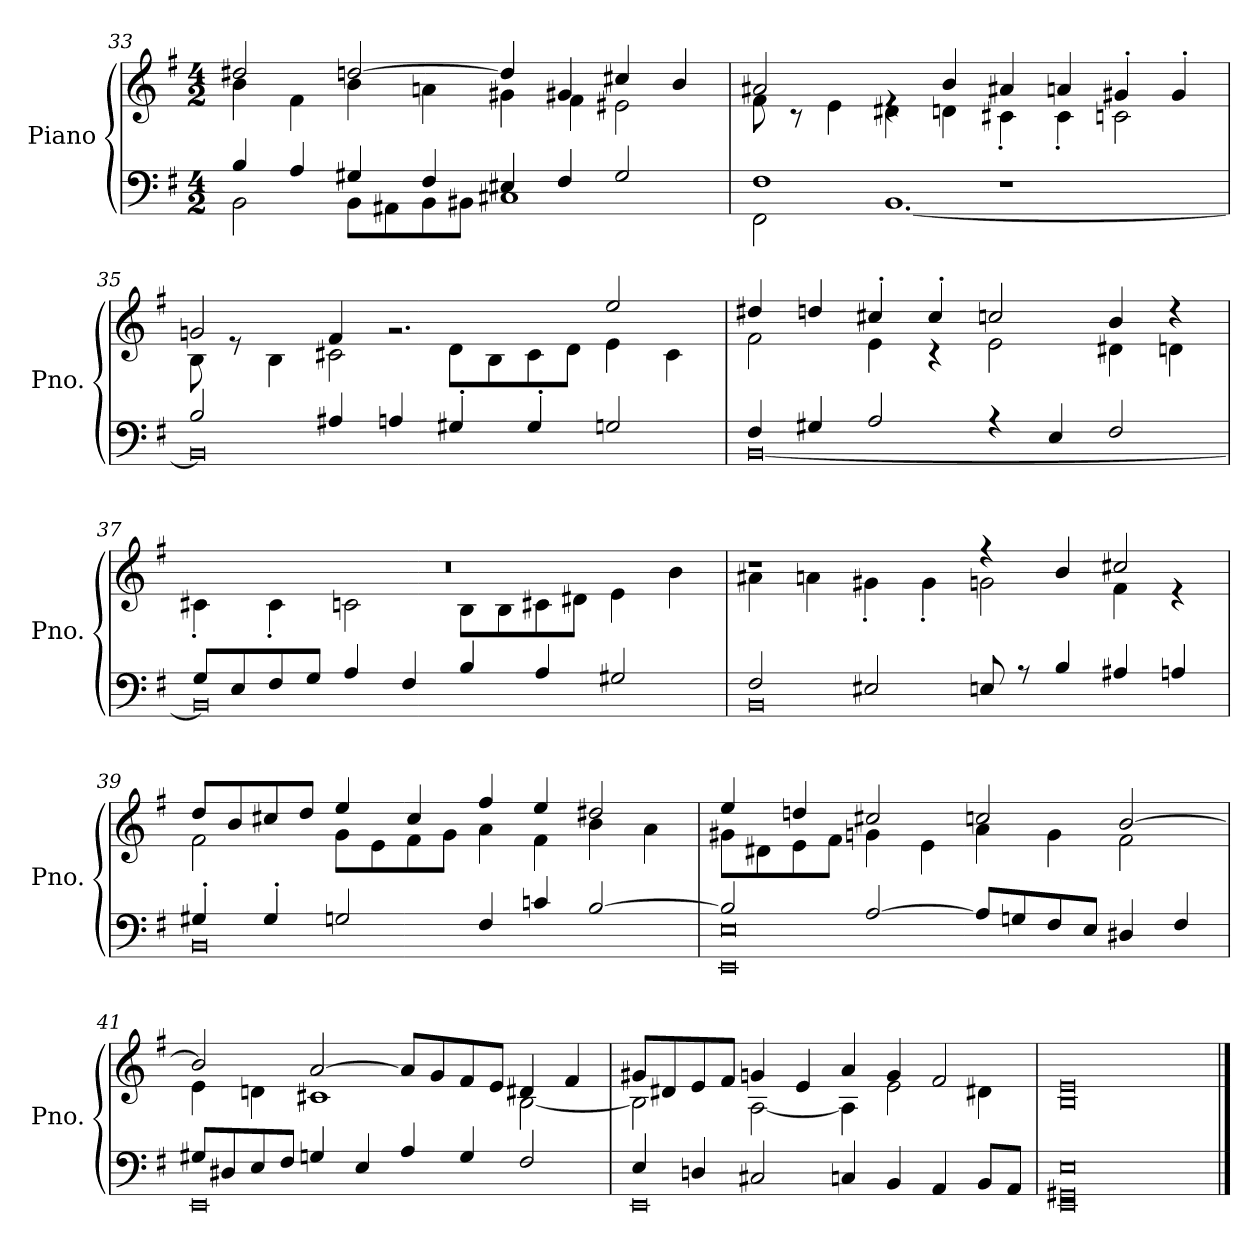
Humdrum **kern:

**kern	**kern
*part1	*part1
*staff2	*staff1
*I"Piano	*
*I'Pno.	*
*clefF4	*clefG2
*k[f#]	*k[f#]
*M4/2	*M4/2
=33	=33
*^	*^
4B/	2BB\	2dd#X/	4b\
4A/	.	.	4f#\
4G#X/	8BB\L	[2ddn/	4b\
.	8AA#X\	.	.
4F#/	8BB\	.	4an\
.	8BB#X\J	.	.
4E#X/	1C#X	4dd/]	4g#X\
4F#/	.	4g#X/	4f#\
2G#/	.	4cc#X/	2e#X\
.	.	4b/	.
!!LO:LB:g=z	!!
=34	=34	=34	=34
1F#	2FF#\	2a#X/	8f#\
.	.	.	8r
.	.	.	4e\
.	[1.BB	4re	4d#X\
.	.	4b/	4dn\
1r	.	4a#X/	4c#X'\
.	.	4an/	4c#'\
.	.	4g#X'/	2cn\
.	.	4g#'/	.
=35	=35	=35	=35
2B/	0BB]	2gn/	8B\
.	.	.	8re
.	.	.	4B\
4A#X/	.	4f#/	2c#X\
4An/	.	2.rg	.
4G#X'/	.	.	8d\L
.	.	.	8B\
4G#'/	.	.	8c#\
.	.	.	8d\J
2Gn/	.	2ee/	4e\
.	.	.	4c#\
=36	=36	=36	=36
4F#/	[0BB	4dd#X/	2f#\
4G#X/	.	4ddn/	.
2A/	.	4cc#X'/	4e\
.	.	4cc#'/	4r
4r	.	2ccn/	2e\
4E/	.	.	.
2F#/	.	4b/	4d#X\
.	.	4r	4dn\
!!LO:LB:g=z	!!
=37	=37	=37	=37
8G/L	0BB]	0r	4c#X'\
8E/	.	.	.
8F#/	.	.	4c#'\
8G/J	.	.	.
4A/	.	.	2cn\
4F#/	.	.	.
4B/	.	.	8B\L
.	.	.	8B\
4A/	.	.	8c#X\
.	.	.	8d#X\J
2G#X/	.	.	4e\
.	.	.	4b\
=38	=38	=38	=38
2F#/	0BB	1r	4a#X\
.	.	.	4an\
2E#X/	.	.	4g#X'\
.	.	.	4g#'\
8En/	.	4r	2gn\
8r	.	.	.
4B/	.	4b/	.
4A#X/	.	2cc#X/	4f#\
4An/	.	.	4r
!!LO:LB:g=z	!!
=39	=39	=39	=39
4G#X'/	0BB	8dd/L	2f#\
.	.	8b/	.
4G#'/	.	8cc#X/	.
.	.	8dd/J	.
2Gn/	.	4ee/	8g\L
.	.	.	8e\
.	.	4cc#/	8f#\
.	.	.	8g\J
4F#/	.	4ff#/	4a\
4cn/	.	4ee/	4f#\
[2B/	.	2dd#X/	4b\
.	.	.	4a\
=40	=40	=40	=40
2B/]	0EE 0E	4ee/	8g#X\L
.	.	.	8d#X\
.	.	4ddn/	8e\
.	.	.	8f#\J
[2A/	.	2cc#X/	4gn\
.	.	.	4e\
8A/L]	.	2ccn/	4a\
8Gn/	.	.	.
8F#/	.	.	4g\
8E/J	.	.	.
4D#X/	.	[2b/	2f#\
4F#/	.	.	.
!!LO:LB:g=z	!!
=41	=41	=41	=41
8G#X/L	0EE	2b/]	4e\
8D#X/	.	.	.
8E/	.	.	4dn\
8F#/J	.	.	.
4Gn/	.	[2a/	1c#X
4E/	.	.	.
4A/	.	8a/L]	.
.	.	8g/	.
4G/	.	8f#/	.
.	.	8e/J	.
2F#/	.	4d#X/	[2B\
.	.	4f#/	.
=42	=42	=42	=42
4E/	0EE	8g#X/L	2B\]
.	.	8d#X/	.
4Dn/	.	8e/	.
.	.	8f#/J	.
2C#X/	.	4gn/	[2A\
.	.	4e/	.
4Cn/	.	4a/	4A\]
4BB/	.	4g/	2e\
4AA/	.	2f#/	.
8BB/L	.	.	4d#X\
8AA/J	.	.	.
=43	=43	=43	=43
0E	0EE 0GG#X	0e	0B
*v	*v	*	*
*	*v	*v
==	==
*-	*-
